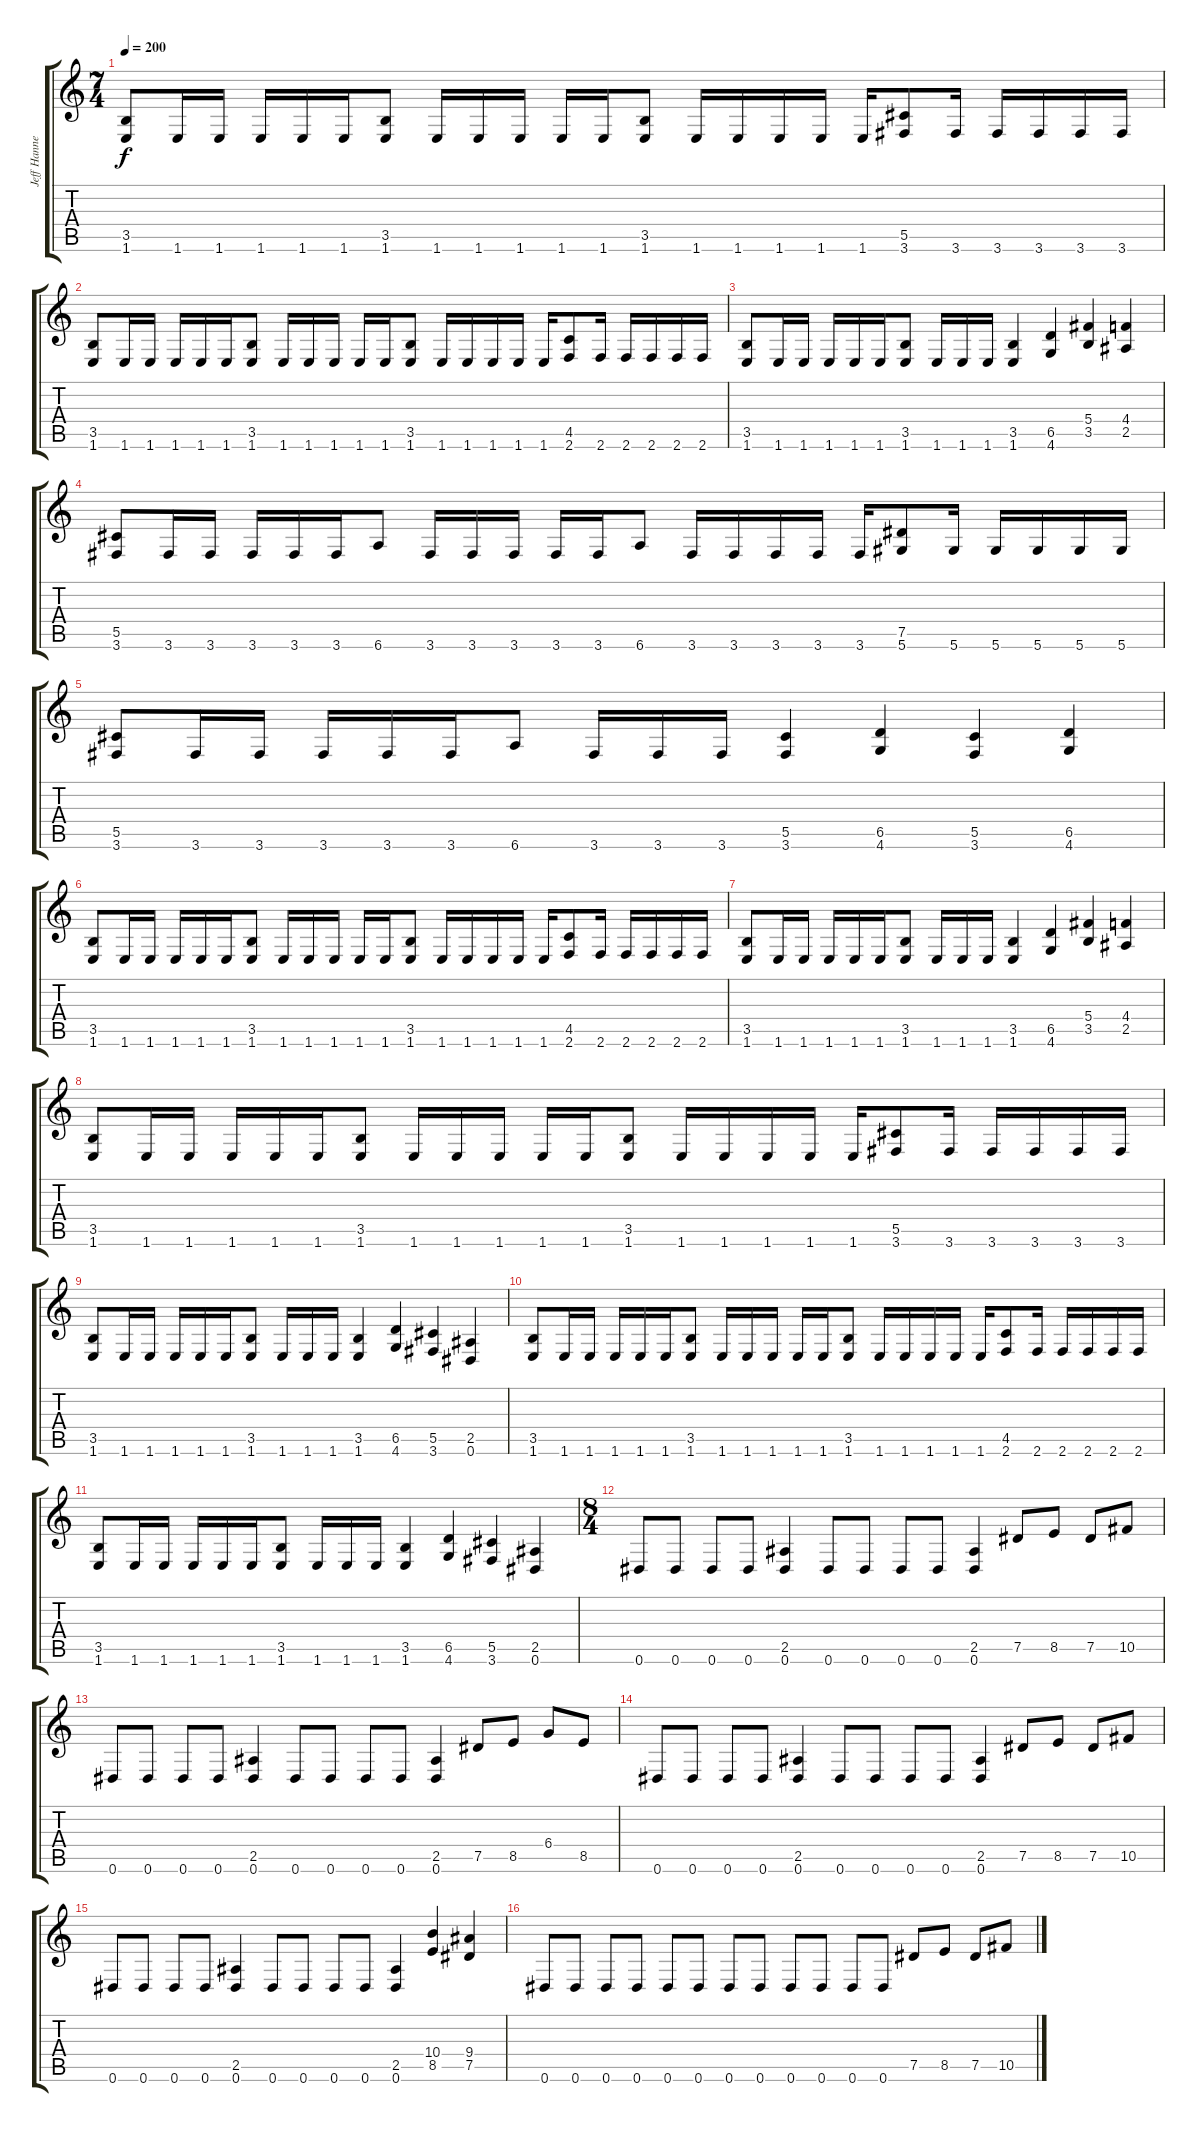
\track ("Jeff Hanneman" "Jeff Hanne") {instrument overdrivenguitar}
\staff {score tabs}
\tuning (Eb4 Bb3 Gb3 Db3 Ab2 Eb2) {hide}
\ts (7 4)
\tempo 200
\clef g2
\ks c
(3.5 1.6).8{dy f} 1.6.16 1.6.16 1.6.16 1.6.16 1.6.16 (3.5 1.6).8 1.6.16 1.6.16 1.6.16 1.6.16 1.6.16 (3.5 1.6).8 1.6.16 1.6.16 1.6.16 1.6.16 1.6.16 (5.5 3.6).8 3.6.16 3.6.16 3.6.16 3.6.16 3.6.16 |
(3.5 1.6).8 1.6.16 1.6.16 1.6.16 1.6.16 1.6.16 (3.5 1.6).8 1.6.16 1.6.16 1.6.16 1.6.16 1.6.16 (3.5 1.6).8 1.6.16 1.6.16 1.6.16 1.6.16 1.6.16 (4.5 2.6).8 2.6.16 2.6.16 2.6.16 2.6.16 2.6.16 |
(3.5 1.6).8 1.6.16 1.6.16 1.6.16 1.6.16 1.6.16 (3.5 1.6).8 1.6.16 1.6.16 1.6.16 (3.5 1.6).4 (6.5 4.6).4 (5.4 3.5).4 (4.4 2.5).4 |
(5.5 3.6).8 3.6.16 3.6.16 3.6.16 3.6.16 3.6.16 6.6.8 3.6.16 3.6.16 3.6.16 3.6.16 3.6.16 6.6.8 3.6.16 3.6.16 3.6.16 3.6.16 3.6.16 (7.5 5.6).8 5.6.16 5.6.16 5.6.16 5.6.16 5.6.16 |
(5.5 3.6).8 3.6.16 3.6.16 3.6.16 3.6.16 3.6.16 6.6.8 3.6.16 3.6.16 3.6.16 (5.5 3.6).4 (6.5 4.6).4 (5.5 3.6).4 (6.5 4.6).4 |
(3.5 1.6).8 1.6.16 1.6.16 1.6.16 1.6.16 1.6.16 (3.5 1.6).8 1.6.16 1.6.16 1.6.16 1.6.16 1.6.16 (3.5 1.6).8 1.6.16 1.6.16 1.6.16 1.6.16 1.6.16 (4.5 2.6).8 2.6.16 2.6.16 2.6.16 2.6.16 2.6.16 |
(3.5 1.6).8 1.6.16 1.6.16 1.6.16 1.6.16 1.6.16 (3.5 1.6).8 1.6.16 1.6.16 1.6.16 (3.5 1.6).4 (6.5 4.6).4 (5.4 3.5).4 (4.4 2.5).4 |
(3.5 1.6).8 1.6.16 1.6.16 1.6.16 1.6.16 1.6.16 (3.5 1.6).8 1.6.16 1.6.16 1.6.16 1.6.16 1.6.16 (3.5 1.6).8 1.6.16 1.6.16 1.6.16 1.6.16 1.6.16 (5.5 3.6).8 3.6.16 3.6.16 3.6.16 3.6.16 3.6.16 |
(3.5 1.6).8 1.6.16 1.6.16 1.6.16 1.6.16 1.6.16 (3.5 1.6).8 1.6.16 1.6.16 1.6.16 (3.5 1.6).4 (6.5 4.6).4 (5.5 3.6).4 (2.5 0.6).4 |
(3.5 1.6).8 1.6.16 1.6.16 1.6.16 1.6.16 1.6.16 (3.5 1.6).8 1.6.16 1.6.16 1.6.16 1.6.16 1.6.16 (3.5 1.6).8 1.6.16 1.6.16 1.6.16 1.6.16 1.6.16 (4.5 2.6).8 2.6.16 2.6.16 2.6.16 2.6.16 2.6.16 |
(3.5 1.6).8 1.6.16 1.6.16 1.6.16 1.6.16 1.6.16 (3.5 1.6).8 1.6.16 1.6.16 1.6.16 (3.5 1.6).4 (6.5 4.6).4 (5.5 3.6).4 (2.5 0.6).4 |
\ts (8 4)
0.6.8 0.6.8 0.6.8 0.6.8 (2.5 0.6).4 0.6.8 0.6.8 0.6.8 0.6.8 (2.5 0.6).4 7.5.8 8.5.8 7.5.8 10.5.8 |
0.6.8 0.6.8 0.6.8 0.6.8 (2.5 0.6).4 0.6.8 0.6.8 0.6.8 0.6.8 (2.5 0.6).4 7.5.8 8.5.8 6.4.8 8.5.8 |
0.6.8 0.6.8 0.6.8 0.6.8 (2.5 0.6).4 0.6.8 0.6.8 0.6.8 0.6.8 (2.5 0.6).4 7.5.8 8.5.8 7.5.8 10.5.8 |
0.6.8 0.6.8 0.6.8 0.6.8 (2.5 0.6).4 0.6.8 0.6.8 0.6.8 0.6.8 (2.5 0.6).4 (10.4 8.5).4 (9.4 7.5).4 |
0.6.8 0.6.8 0.6.8 0.6.8 0.6.8 0.6.8 0.6.8 0.6.8 0.6.8 0.6.8 0.6.8 0.6.8 7.5.8 8.5.8 7.5.8 10.5.8
